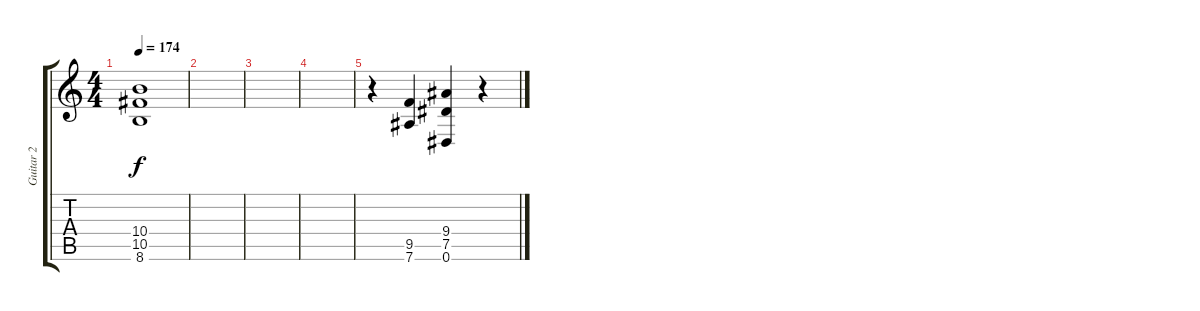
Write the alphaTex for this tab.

\track ("Guitar 2" "Guitar 2") {instrument overdrivenguitar}
\staff {score tabs}
\tuning (Eb4 Bb3 Gb3 Db3 Ab2 Eb2) {hide}
\ts (4 4)
\tempo 174
\clef g2
\ks c
(10.4{t} 10.5{t} 8.6{t}).1{dy f} |
|
|
|
r.4 (9.5 7.6).4 (9.4 7.5 0.6).4 r.4
